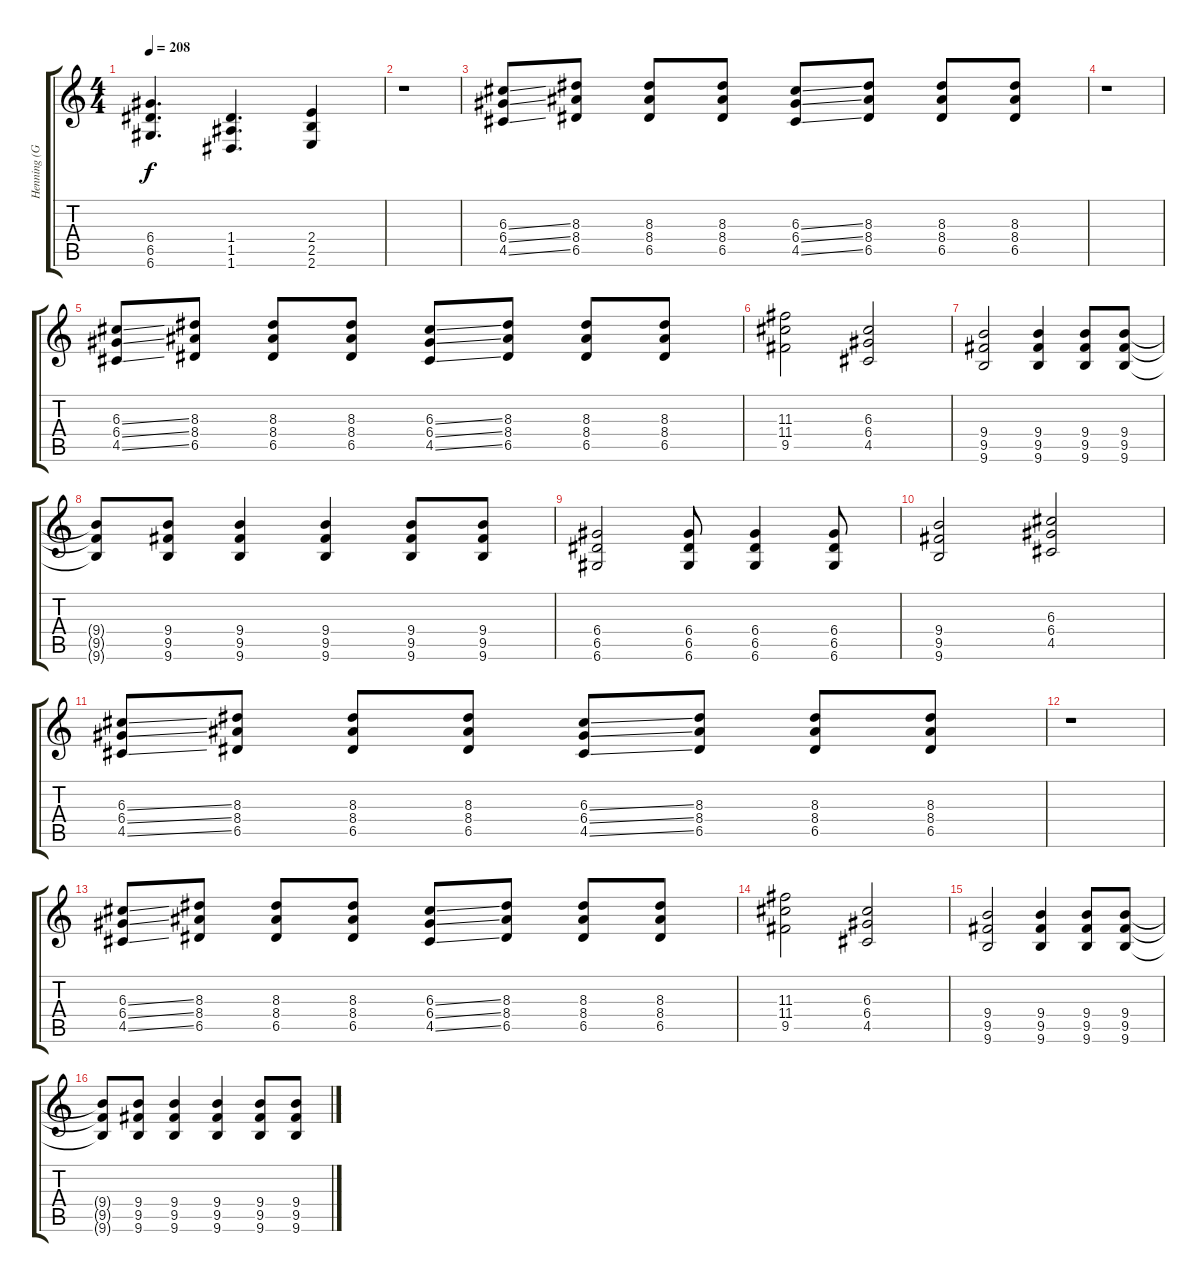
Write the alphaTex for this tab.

\track ("Henning (Guitar)" "Henning (G") {instrument electricbasspick}
\staff {score tabs}
\tuning (E4 B3 G3 D3 A2 D2) {hide}
\ts (4 4)
\tempo 208
\clef g2
\ks c
(6.4 6.5 6.6).4{d dy f} (1.4 1.5 1.6).4{d} (2.4 2.5 2.6).4 |
r.1 |
(6.3{ss} 6.4{ss} 4.5{ss}).8{balance 8} (8.3 8.4 6.5).8 (8.3 8.4 6.5).8 (8.3 8.4 6.5).8 (6.3{ss} 6.4{ss} 4.5{ss}).8 (8.3 8.4 6.5).8 (8.3 8.4 6.5).8 (8.3 8.4 6.5).8 |
r.1 |
(6.3{ss} 6.4{ss} 4.5{ss}).8 (8.3 8.4 6.5).8 (8.3 8.4 6.5).8 (8.3 8.4 6.5).8 (6.3{ss} 6.4{ss} 4.5{ss}).8 (8.3 8.4 6.5).8 (8.3 8.4 6.5).8 (8.3 8.4 6.5).8 |
(11.3 11.4 9.5).2 (6.3 6.4 4.5).2 |
(9.4 9.5 9.6).2 (9.4 9.5 9.6).4 (9.4 9.5 9.6).8 (9.4 9.5 9.6).8 |
(9.4{t} 9.5{t} 9.6{t}).8 (9.4 9.5 9.6).8 (9.4 9.5 9.6).4 (9.4 9.5 9.6).4 (9.4 9.5 9.6).8 (9.4 9.5 9.6).8 |
(6.4 6.5 6.6).2 (6.4 6.5 6.6).8 (6.4 6.5 6.6).4 (6.4 6.5 6.6).8 |
(9.4 9.5 9.6).2 (6.3 6.4 4.5).2 |
(6.3{ss} 6.4{ss} 4.5{ss}).8 (8.3 8.4 6.5).8 (8.3 8.4 6.5).8 (8.3 8.4 6.5).8 (6.3{ss} 6.4{ss} 4.5{ss}).8 (8.3 8.4 6.5).8 (8.3 8.4 6.5).8 (8.3 8.4 6.5).8 |
r.1 |
(6.3{ss} 6.4{ss} 4.5{ss}).8 (8.3 8.4 6.5).8 (8.3 8.4 6.5).8 (8.3 8.4 6.5).8 (6.3{ss} 6.4{ss} 4.5{ss}).8 (8.3 8.4 6.5).8 (8.3 8.4 6.5).8 (8.3 8.4 6.5).8 |
(11.3 11.4 9.5).2 (6.3 6.4 4.5).2 |
(9.4 9.5 9.6).2 (9.4 9.5 9.6).4 (9.4 9.5 9.6).8 (9.4 9.5 9.6).8 |
(9.4{t} 9.5{t} 9.6{t}).8 (9.4 9.5 9.6).8 (9.4 9.5 9.6).4 (9.4 9.5 9.6).4 (9.4 9.5 9.6).8 (9.4 9.5 9.6).8
